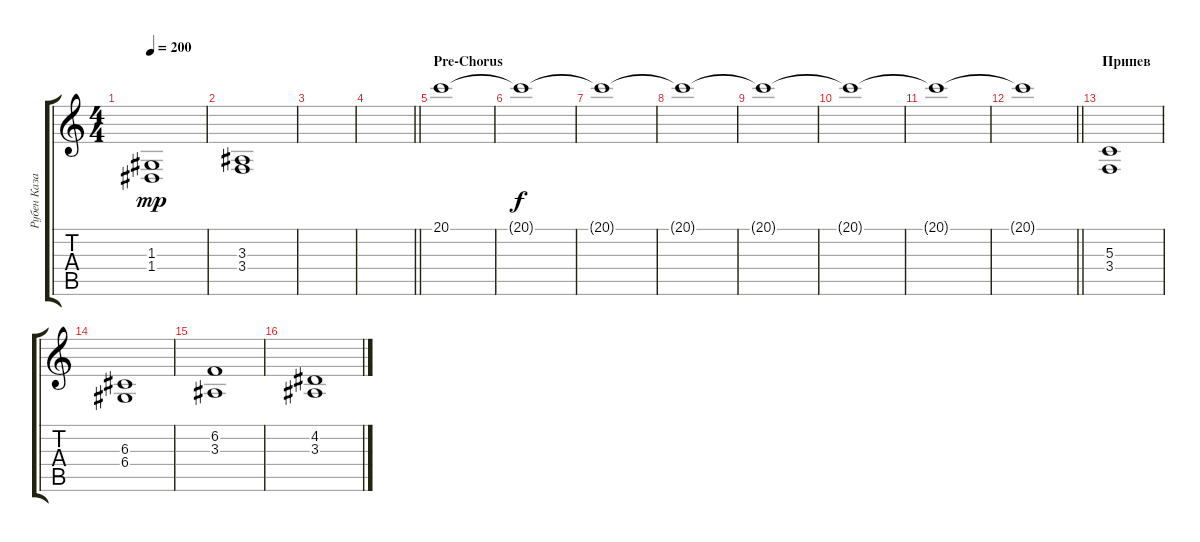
\track ("Рубен Казарьян" "Рубен Каза") {instrument stringensemble1}
\staff {score tabs}
\tuning (E4 B3 G3 D3 A2 E2) {hide}
\ts (4 4)
\tempo 200
\clef g2
\ks c
(1.3 1.4).1{dy mp} |
(3.3 3.4).1 |
|
\barLineRight lightlight
|
\section ("" "Pre-Chorus")
20.1.1 |
20.1{t}.1{dy f} |
20.1{t}.1 |
20.1{t}.1 |
20.1{t}.1 |
20.1{t}.1 |
20.1{t}.1 |
\barLineRight lightlight
20.1{t}.1 |
\section ("" "Припев")
(5.3 3.4).1 |
(6.3 6.4).1 |
(6.2 3.3).1 |
(4.2 3.3).1
